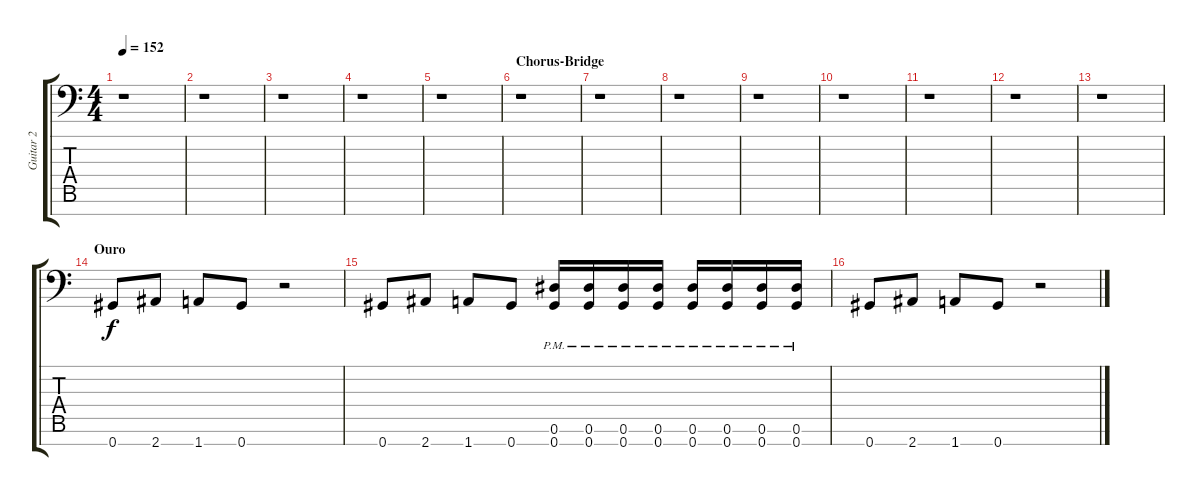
\track ("Guitar 2" "Guitar 2") {instrument overdrivenguitar}
\staff {score tabs}
\tuning (Eb4 Bb3 Gb3 Db3 Ab2 Eb2 Ab1) {hide}
\ts (4 4)
\tempo 152
\clef f4
\ks c
r.1{dy f} |
r.1 |
r.1 |
r.1 |
r.1 |
\section ("" "Chorus-Bridge")
r.1 |
r.1 |
r.1 |
r.1 |
r.1 |
r.1 |
r.1 |
r.1 |
\section ("" "Ouro")
0.7.8 2.7.8 1.7.8 0.7.8 r.2 |
0.7.8 2.7.8 1.7.8 0.7.8 (0.6{pm} 0.7{pm}).16 (0.6{pm} 0.7{pm}).16 (0.6{pm} 0.7{pm}).16 (0.6{pm} 0.7{pm}).16 (0.6{pm} 0.7{pm}).16 (0.6{pm} 0.7{pm}).16 (0.6{pm} 0.7{pm}).16 (0.6{pm} 0.7{pm}).16 |
0.7.8 2.7.8 1.7.8 0.7.8 r.2
